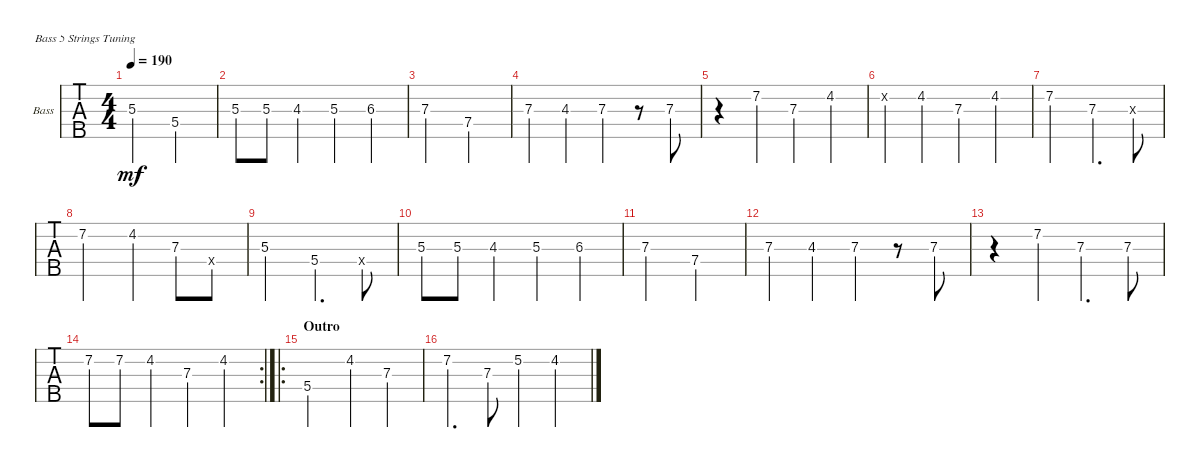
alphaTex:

\defaultSystemsLayout 4
\bracketExtendMode groupsimilarinstruments
\firstSystemTrackNameOrientation horizontal
\otherSystemsTrackNameOrientation horizontal
\track ("Bass " "Bass") {instrument electricbassfinger}
\staff {tabs}
\tuning (G2 D2 A1 E1 B0)
\ts (4 4)
\tempo 190
\clef f4
\ks c
5.3.2{dy mf} 5.4.2 |
5.3.8 5.3.8 4.3.4 5.3.4 6.3.4 |
7.3.2 7.4.2 |
7.3.4 4.3.4 7.3.4 r.8 7.3.8 |
r.4 7.2.4 7.3.4 4.2.4 |
0.2{x}.4 4.2.4 7.3.4 4.2.4 |
7.2.2 7.3.4{d} 0.3{x}.8 |
7.2.2 4.2.4 7.3.8 0.4{x}.8 |
5.3.2 5.4.4{d} 0.4{x}.8 |
5.3.8 5.3.8 4.3.4 5.3.4 6.3.4 |
7.3.2 7.4.2 |
7.3.4 4.3.4 7.3.4 r.8 7.3.8 |
r.4 7.2.4 7.3.4{d} 7.3.8 |
\rc 2
7.2.8 7.2.8 4.2.4 7.3.4 4.2.4 |
\ro
\section ("" "Outro")
5.4.2 4.2.4 7.3.4 |
7.2.4{d} 7.3.8 5.2.4 4.2.4
